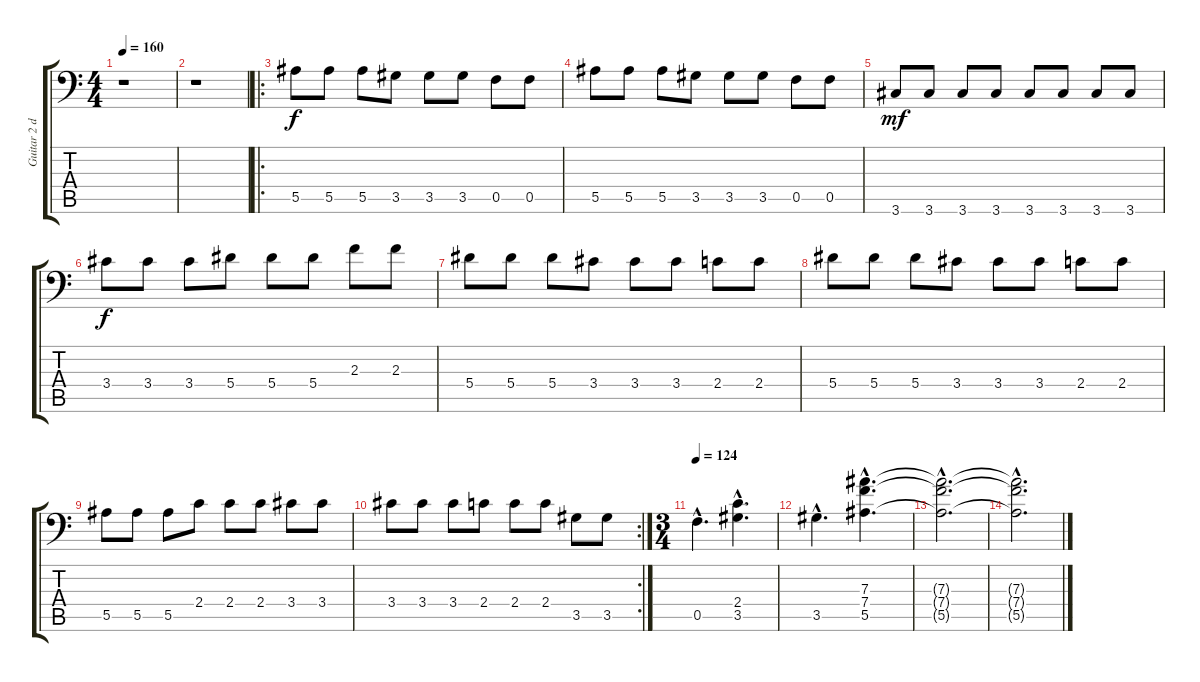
\track ("Guitar 2 dropped A#" "Guitar 2 d") {instrument distortionguitar}
\staff {score tabs}
\tuning (C4 G3 Eb3 Bb2 F2 Bb1) {hide}
\ts (4 4)
\tempo 160
\clef f4
\ks c
r.1{dy f} |
r.1 |
\ro
5.5.8 5.5.8 5.5.8 3.5.8 3.5.8 3.5.8 0.5.8 0.5.8 |
5.5.8 5.5.8 5.5.8 3.5.8 3.5.8 3.5.8 0.5.8 0.5.8 |
3.6.8{dy mf} 3.6.8 3.6.8 3.6.8 3.6.8 3.6.8 3.6.8 3.6.8 |
3.4.8{dy f} 3.4.8 3.4.8 5.4.8 5.4.8 5.4.8 2.3.8 2.3.8 |
5.4.8 5.4.8 5.4.8 3.4.8 3.4.8 3.4.8 2.4.8 2.4.8 |
5.4.8 5.4.8 5.4.8 3.4.8 3.4.8 3.4.8 2.4.8 2.4.8 |
5.5.8 5.5.8 5.5.8 2.4.8 2.4.8 2.4.8 3.4.8 3.4.8 |
\rc 2
3.4.8 3.4.8 3.4.8 2.4.8 2.4.8 2.4.8 3.5.8 3.5.8 |
\ts (3 4)
\tempo 124
0.5{hac}.4{d} (2.4{hac} 3.5{hac}).4{d} |
3.5{hac}.4{d} (7.3{hac} 7.4{hac} 5.5{hac}).4{d} |
(7.3{hac t} 7.4{hac t} 5.5{hac t}).2{d} |
(7.3{hac t} 7.4{hac t} 5.5{hac t}).2{d}
